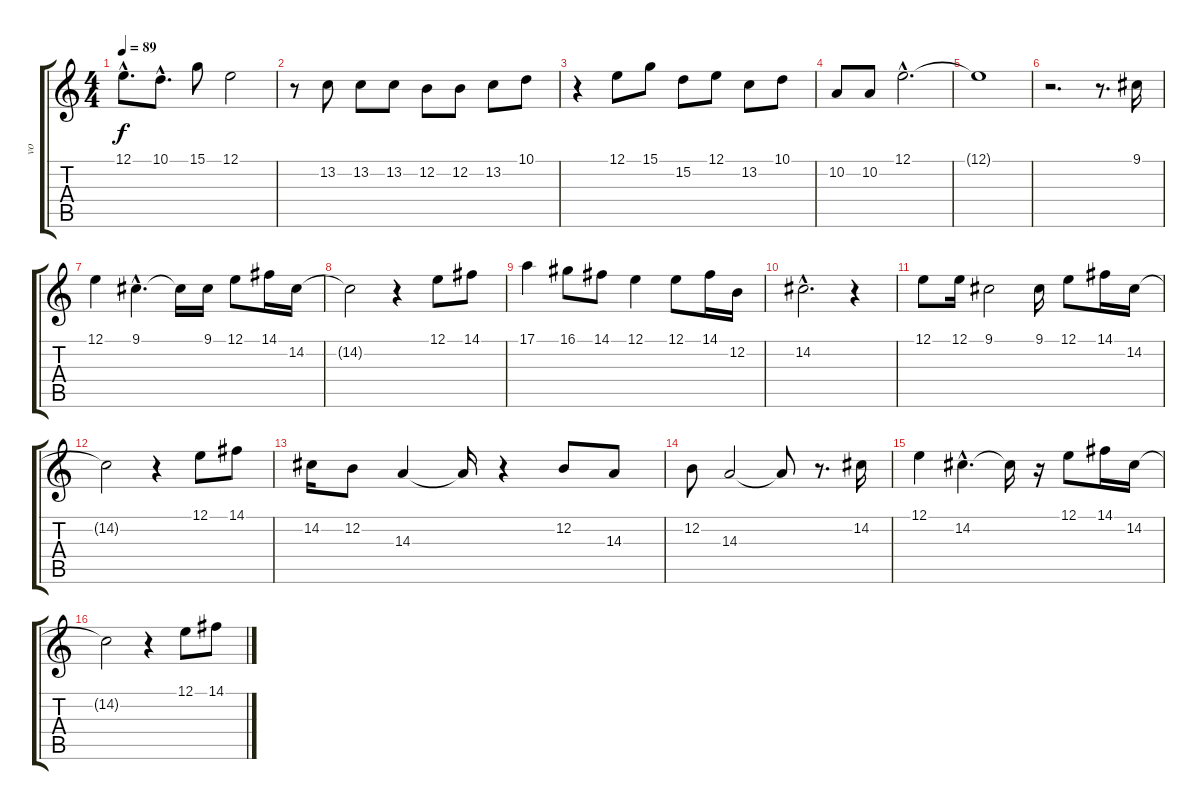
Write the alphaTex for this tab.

\track ("vo" "vo") {instrument trumpet}
\staff {score tabs}
\tuning (E4 B3 G3 D3 A2 E2) {hide}
\ts (4 4)
\tempo 89
\clef g2
\ks c
12.1{hac}.8{d dy f} 10.1{hac}.8{d} 15.1.8 12.1.2 |
r.8 13.2.8 13.2.8 13.2.8 12.2.8 12.2.8 13.2.8 10.1.8 |
r.4 12.1.8 15.1.8 15.2.8 12.1.8 13.2.8 10.1.8 |
10.2.8 10.2.8 12.1{hac}.2{d} |
12.1{t}.1 |
r.2{d} r.8{d} 9.1.16{volume 16} |
12.1.4 9.1{hac}.4{d} 9.1{t}.16 9.1.16 12.1.8 14.1.16 14.2.16 |
14.2{t}.2 r.4 12.1.8 14.1.8 |
17.1.4 16.1.8 14.1.8 12.1.4 12.1.8 14.1.16 12.2.16 |
14.2{hac}.2{d} r.4 |
12.1.8 12.1.16 9.1.2 9.1.16 12.1.8 14.1.16 14.2.16 |
14.2{t}.2 r.4 12.1.8 14.1.8 |
14.2.16 12.2.8 14.3.4 14.3{t}.16 r.4 12.2.8 14.3.8 |
12.2.8 14.3.2 14.3{t}.8 r.8{d} 14.2.16 |
12.1.4 14.2{hac}.4{d} 14.2{t}.16 r.16 12.1.8 14.1.16 14.2.16 |
14.2{t}.2 r.4 12.1.8 14.1.8
